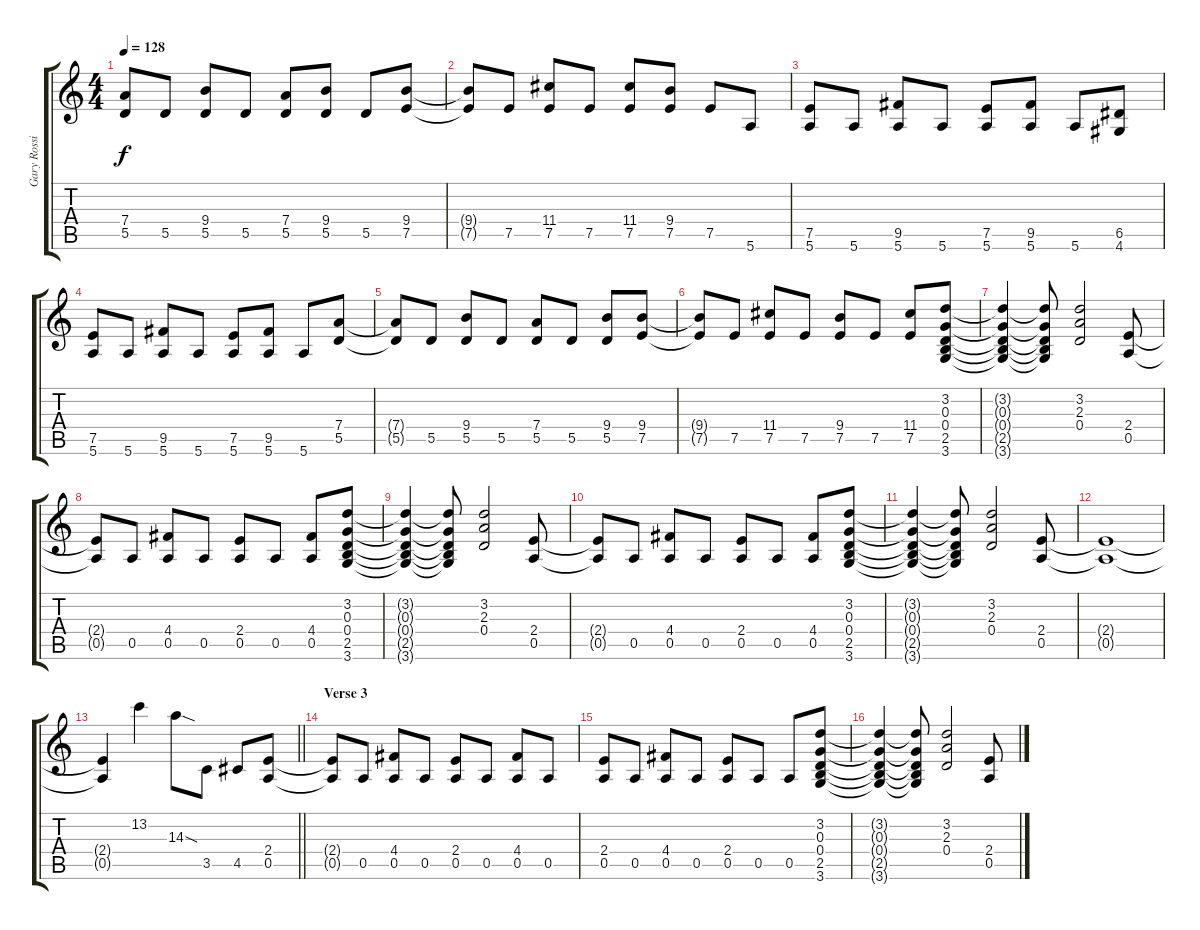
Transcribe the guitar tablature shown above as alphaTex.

\track ("Gary Rossington (Rhythm Guitar)" "Gary Rossi") {instrument overdrivenguitar}
\staff {score tabs}
\tuning (E4 B3 G3 D3 A2 E2) {hide}
\ts (4 4)
\tempo 128
\clef g2
\ks c
(7.4{t} 5.5{t}).8{dy f} 5.5.8 (9.4 5.5).8 5.5.8 (7.4 5.5).8 (9.4 5.5).8 5.5.8 (9.4 7.5).8 |
(9.4{t} 7.5{t}).8 7.5.8 (11.4 7.5).8 7.5.8 (11.4 7.5).8 (9.4 7.5).8 7.5.8 5.6.8 |
(7.5 5.6).8 5.6.8 (9.5 5.6).8 5.6.8 (7.5 5.6).8 (9.5 5.6).8 5.6.8 (6.5 4.6).8 |
(7.5 5.6).8 5.6.8 (9.5 5.6).8 5.6.8 (7.5 5.6).8 (9.5 5.6).8 5.6.8 (7.4 5.5).8 |
(7.4{t} 5.5{t}).8 5.5.8 (9.4 5.5).8 5.5.8 (7.4 5.5).8 5.5.8 (9.4 5.5).8 (9.4 7.5).8 |
(9.4{t} 7.5{t}).8 7.5.8 (11.4 7.5).8 7.5.8 (9.4 7.5).8 7.5.8 (11.4 7.5).8 (3.2 0.3 0.4 2.5 3.6).8 |
(3.2{t} 0.3{t} 0.4{t} 2.5{t} 3.6{t}).4 (3.2{t} 0.3{t} 0.4{t} 2.5{t} 3.6{t}).8 (3.2 2.3 0.4).2 (2.4 0.5).8 |
(2.4{t} 0.5{t}).8 0.5.8 (4.4 0.5).8 0.5.8 (2.4 0.5).8 0.5.8 (4.4 0.5).8 (3.2 0.3 0.4 2.5 3.6).8 |
(3.2{t} 0.3{t} 0.4{t} 2.5{t} 3.6{t}).4 (3.2{t} 0.3{t} 0.4{t} 2.5{t} 3.6{t}).8 (3.2 2.3 0.4).2 (2.4 0.5).8 |
(2.4{t} 0.5{t}).8 0.5.8 (4.4 0.5).8 0.5.8 (2.4 0.5).8 0.5.8 (4.4 0.5).8 (3.2 0.3 0.4 2.5 3.6).8 |
(3.2{t} 0.3{t} 0.4{t} 2.5{t} 3.6{t}).4 (3.2{t} 0.3{t} 0.4{t} 2.5{t} 3.6{t}).8 (3.2 2.3 0.4).2 (2.4 0.5).8 |
(2.4{t} 0.5{t}).1 |
\barLineRight lightlight
(2.4{t} 0.5{t}).4 13.2.4 14.3{sod}.8 3.5.8 4.5.8 (2.4 0.5).8 |
\section ("" "Verse 3")
(2.4{t} 0.5{t}).8 0.5.8 (4.4 0.5).8 0.5.8 (2.4 0.5).8 0.5.8 (4.4 0.5).8 0.5.8 |
(2.4 0.5).8 0.5.8 (4.4 0.5).8 0.5.8 (2.4 0.5).8 0.5.8 0.5.8 (3.2 0.3 0.4 2.5 3.6).8 |
(3.2{t} 0.3{t} 0.4{t} 2.5{t} 3.6{t}).4 (3.2{t} 0.3{t} 0.4{t} 2.5{t} 3.6{t}).8 (3.2 2.3 0.4).2 (2.4 0.5).8
